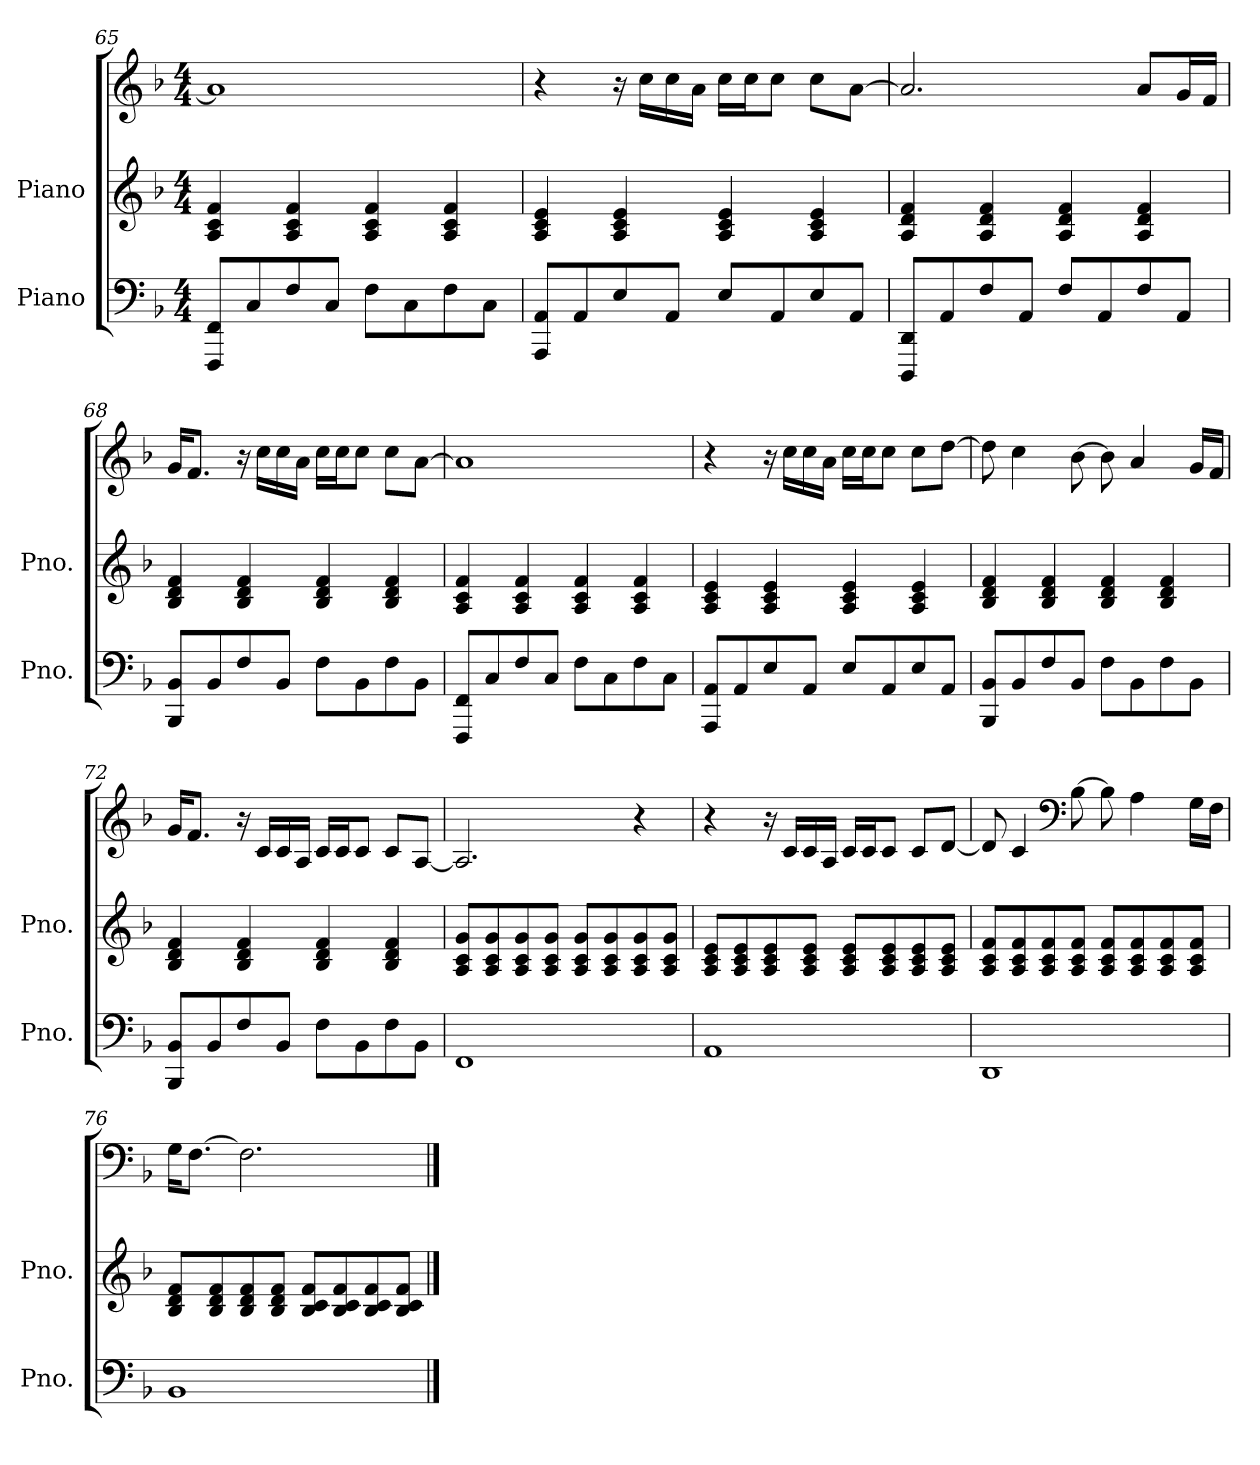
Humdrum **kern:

**kern	**kern	**kern
*part2	*part1	*part1
*staff3	*staff2	*staff1
*I"Piano	*I"Piano	*
*I'Pno.	*I'Pno.	*
*clefF4	*clefG2	*clefG2
*k[b-]	*k[b-]	*k[b-]
*M4/4	*M4/4	*M4/4
=65	=65	=65
8FFF/ 8FF/L	4A/ 4c/ 4f/	1a]
8C/	.	.
8F/	4A/ 4c/ 4f/	.
8C/J	.	.
8F\L	4A/ 4c/ 4f/	.
8C\	.	.
8F\	4A/ 4c/ 4f/	.
8C\J	.	.
=66	=66	=66
8AAA/ 8AA/L	4A/ 4c/ 4e/	4r
8AA/	.	.
8E/	4A/ 4c/ 4e/	16r
.	.	16cc\LL
8AA/J	.	16cc\
.	.	16a\JJ
8E/L	4A/ 4c/ 4e/	16cc\LL
.	.	16cc\J
8AA/	.	8cc\J
8E/	4A/ 4c/ 4e/	8cc\L
8AA/J	.	[8a\J
!!LO:LB:g=z
=67	=67	=67
8DDD/ 8DD/L	4A/ 4d/ 4f/	2.a/]
8AA/	.	.
8F/	4A/ 4d/ 4f/	.
8AA/J	.	.
8F/L	4A/ 4d/ 4f/	.
8AA/	.	.
8F/	4A/ 4d/ 4f/	8a/L
8AA/J	.	16g/L
.	.	16f/JJ
=68	=68	=68
8BBB-/ 8BB-/L	4B-/ 4d/ 4f/	16g/KL
.	.	8.f/J
8BB-/	.	.
8F/	4B-/ 4d/ 4f/	16r
.	.	16cc\LL
8BB-/J	.	16cc\
.	.	16a\JJ
8F\L	4B-/ 4d/ 4f/	16cc\LL
.	.	16cc\J
8BB-\	.	8cc\J
8F\	4B-/ 4d/ 4f/	8cc\L
8BB-\J	.	[8a\J
=69	=69	=69
8FFF/ 8FF/L	4A/ 4c/ 4f/	1a]
8C/	.	.
8F/	4A/ 4c/ 4f/	.
8C/J	.	.
8F\L	4A/ 4c/ 4f/	.
8C\	.	.
8F\	4A/ 4c/ 4f/	.
8C\J	.	.
=70	=70	=70
8AAA/ 8AA/L	4A/ 4c/ 4e/	4r
8AA/	.	.
8E/	4A/ 4c/ 4e/	16r
.	.	16cc\LL
8AA/J	.	16cc\
.	.	16a\JJ
8E/L	4A/ 4c/ 4e/	16cc\LL
.	.	16cc\J
8AA/	.	8cc\J
8E/	4A/ 4c/ 4e/	8cc\L
8AA/J	.	[8dd\J
!!LO:LB:g=z
=71	=71	=71
8BBB-/ 8BB-/L	4B-/ 4d/ 4f/	8dd\]
8BB-/	.	4cc\
8F/	4B-/ 4d/ 4f/	.
8BB-/J	.	[8b-\
8F\L	4B-/ 4d/ 4f/	8b-\]
8BB-\	.	4a/
8F\	4B-/ 4d/ 4f/	.
8BB-\J	.	16g/LL
.	.	16f/JJ
=72	=72	=72
8BBB-/ 8BB-/L	4B-/ 4d/ 4f/	16g/KL
.	.	8.f/J
8BB-/	.	.
8F/	4B-/ 4d/ 4f/	16r
.	.	16c/LL
8BB-/J	.	16c/
.	.	16A/JJ
8F\L	4B-/ 4d/ 4f/	16c/LL
.	.	16c/J
8BB-\	.	8c/J
8F\	4B-/ 4d/ 4f/	8c/L
8BB-\J	.	[8A/J
=73	=73	=73
1FF	8A/ 8c/ 8g/L	2.A/]
.	8A/ 8c/ 8g/	.
.	8A/ 8c/ 8g/	.
.	8A/ 8c/ 8g/J	.
.	8A/ 8c/ 8g/L	.
.	8A/ 8c/ 8g/	.
.	8A/ 8c/ 8g/	4r
.	8A/ 8c/ 8g/J	.
!!LO:PB:g=z
=74	=74	=74
1AA	8A/ 8c/ 8e/L	4r
.	8A/ 8c/ 8e/	.
.	8A/ 8c/ 8e/	16r
.	.	16c/LL
.	8A/ 8c/ 8e/J	16c/
.	.	16A/JJ
.	8A/ 8c/ 8e/L	16c/LL
.	.	16c/J
.	8A/ 8c/ 8e/	8c/J
.	8A/ 8c/ 8e/	8c/L
.	8A/ 8c/ 8e/J	[8d/J
=75	=75	=75
1DD	8A/ 8c/ 8f/L	8d/]
.	8A/ 8c/ 8f/	4c/
.	8A/ 8c/ 8f/	.
*	*	*clefF4
.	8A/ 8c/ 8f/J	[8B-\
.	8A/ 8c/ 8f/L	8B-\]
.	8A/ 8c/ 8f/	4A\
.	8A/ 8c/ 8f/	.
.	8A/ 8c/ 8f/J	16G\LL
.	.	16F\JJ
=76	=76	=76
1BB-	8B-/ 8d/ 8f/L	16G\KL
.	.	[8.F\J
.	8B-/ 8d/ 8f/	.
.	8B-/ 8d/ 8f/	2.F\]
.	8B-/ 8d/ 8f/J	.
.	8B-/ 8c/ 8f/L	.
.	8B-/ 8c/ 8f/	.
.	8B-/ 8c/ 8f/	.
.	8B-/ 8c/ 8f/J	.
==	==	==
*-	*-	*-
